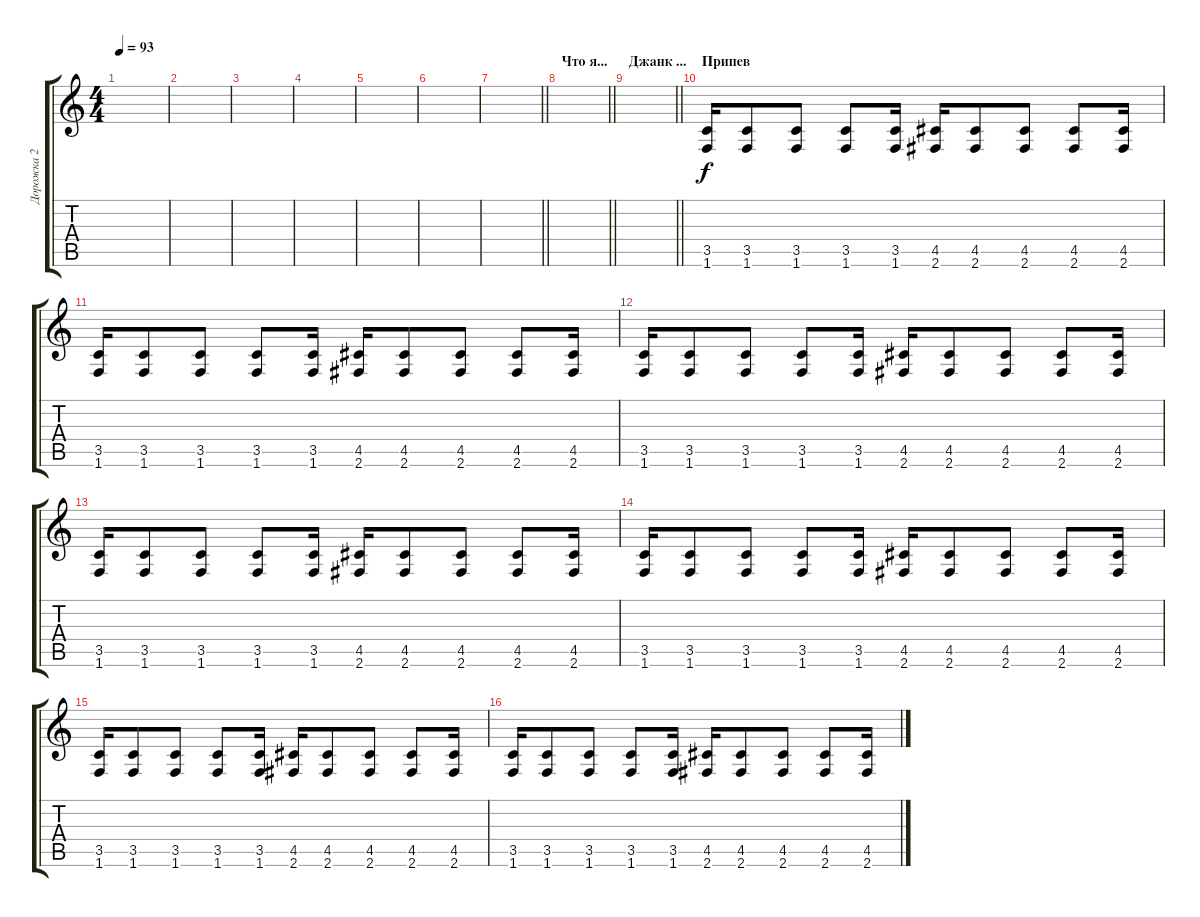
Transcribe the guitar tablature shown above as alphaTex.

\track ("Дорожка 2" "Дорожка 2") {instrument distortionguitar}
\staff {score tabs}
\tuning (E4 B3 G3 D3 A2 E2) {hide}
\ts (4 4)
\tempo 93
\clef g2
\ks c
|
|
|
|
|
|
\barLineRight lightlight
|
\section ("" "Что я...")
\barLineRight lightlight
|
\section ("" "Джанк ...")
\barLineRight lightlight
|
\section ("" "Припев")
(3.5 1.6).16 (3.5 1.6).8 (3.5 1.6).8 (3.5 1.6).8 (3.5 1.6).16 (4.5 2.6).16 (4.5 2.6).8 (4.5 2.6).8 (4.5 2.6).8 (4.5 2.6).16 |
(3.5 1.6).16 (3.5 1.6).8 (3.5 1.6).8 (3.5 1.6).8 (3.5 1.6).16 (4.5 2.6).16 (4.5 2.6).8 (4.5 2.6).8 (4.5 2.6).8 (4.5 2.6).16 |
(3.5 1.6).16 (3.5 1.6).8 (3.5 1.6).8 (3.5 1.6).8 (3.5 1.6).16 (4.5 2.6).16 (4.5 2.6).8 (4.5 2.6).8 (4.5 2.6).8 (4.5 2.6).16 |
(3.5 1.6).16 (3.5 1.6).8 (3.5 1.6).8 (3.5 1.6).8 (3.5 1.6).16 (4.5 2.6).16 (4.5 2.6).8 (4.5 2.6).8 (4.5 2.6).8 (4.5 2.6).16 |
(3.5 1.6).16 (3.5 1.6).8 (3.5 1.6).8 (3.5 1.6).8 (3.5 1.6).16 (4.5 2.6).16 (4.5 2.6).8 (4.5 2.6).8 (4.5 2.6).8 (4.5 2.6).16 |
(3.5 1.6).16 (3.5 1.6).8 (3.5 1.6).8 (3.5 1.6).8 (3.5 1.6).16 (4.5 2.6).16 (4.5 2.6).8 (4.5 2.6).8 (4.5 2.6).8 (4.5 2.6).16 |
(3.5 1.6).16 (3.5 1.6).8 (3.5 1.6).8 (3.5 1.6).8 (3.5 1.6).16 (4.5 2.6).16 (4.5 2.6).8 (4.5 2.6).8 (4.5 2.6).8 (4.5 2.6).16
